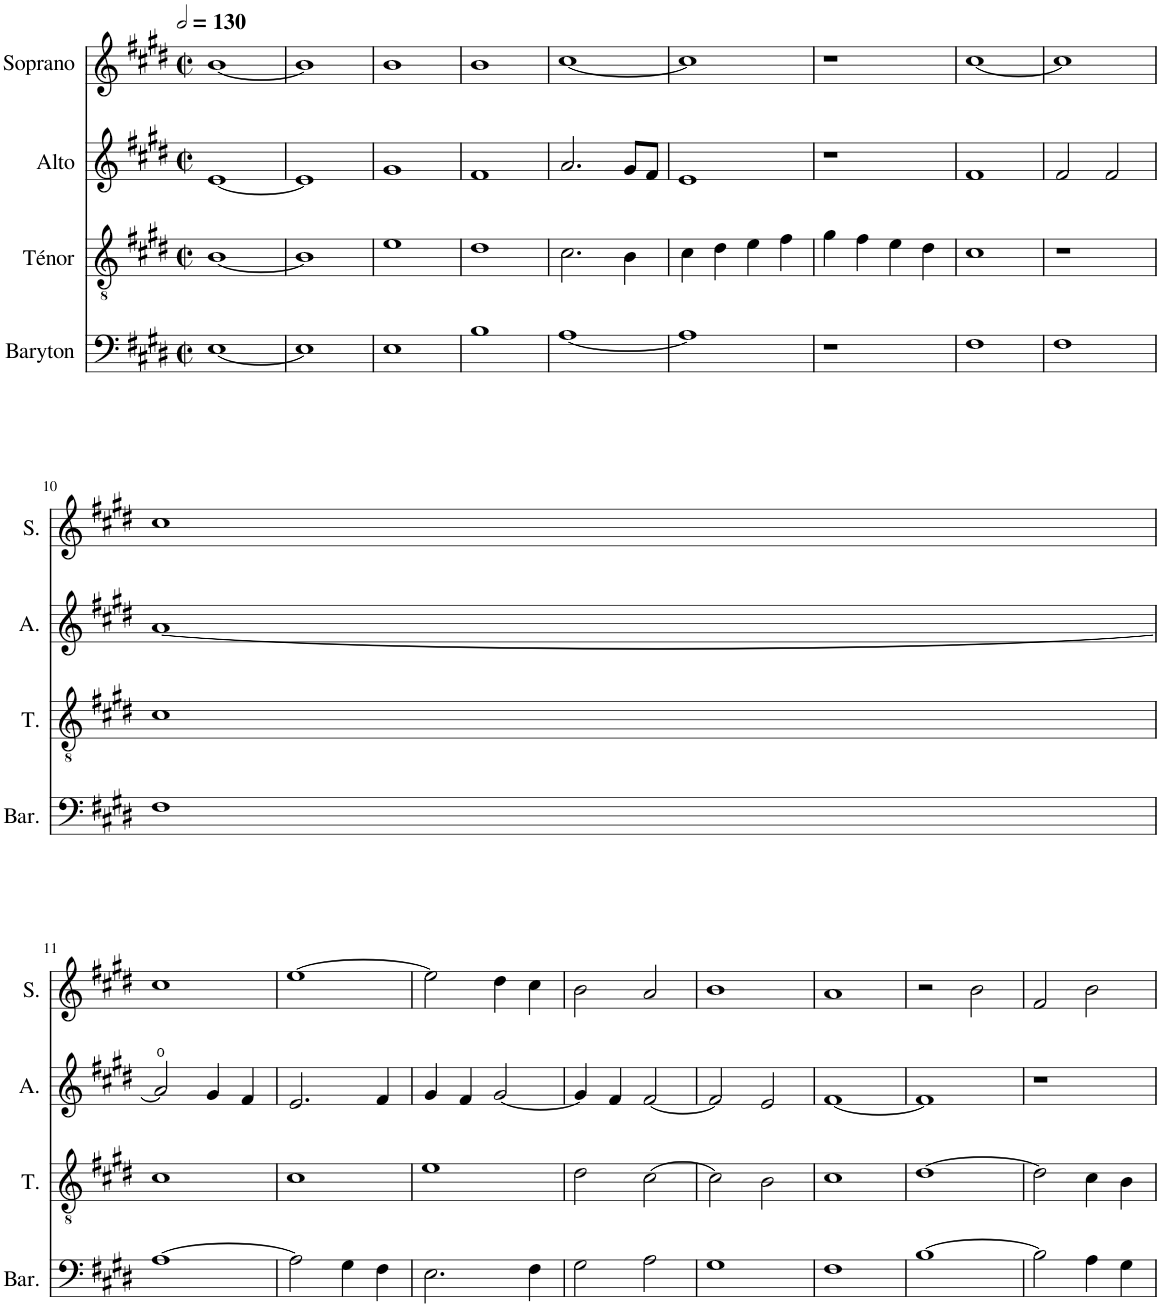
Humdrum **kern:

**kern	**kern	**kern	**kern
*part4	*part3	*part2	*part1
*staff4	*staff3	*staff2	*staff1
*I"Baryton	*I"Ténor	*I"Alto	*I"Soprano
*I'Bar.	*I'T.	*I'A.	*I'S.
*clefF4	*clefGv2	*clefG2	*clefG2
*k[f#c#g#d#]	*k[f#c#g#d#]	*k[f#c#g#d#]	*k[f#c#g#d#]
*M2/2	*M2/2	*M2/2	*M2/2
*met(c|)	*met(c|)	*met(c|)	*met(c|)
*MM260	*MM260	*MM260	*MM260
=1	=1	=1	=1
[1E	[1B	[1e	[1b
=2	=2	=2	=2
1E]	1B]	1e]	1b]
=3	=3	=3	=3
1E	1e	1g#	1b
=4	=4	=4	=4
1B	1d#	1f#	1b
=5	=5	=5	=5
[1A	2.c#\	2.a/	[1cc#
.	4B\	8g#/L	.
.	.	8f#/J	.
=6	=6	=6	=6
1A]	4c#\	1e	1cc#]
.	4d#\	.	.
.	4e\	.	.
.	4f#\	.	.
=7	=7	=7	=7
1r	4g#\	1r	1r
.	4f#\	.	.
.	4e\	.	.
.	4d#\	.	.
=8	=8	=8	=8
1F#	1c#	1f#	[1cc#
=9	=9	=9	=9
1F#	1r	2f#/	1cc#]
.	.	2f#/	.
!!LO:LB:g=z
=10	=10	=10	=10
1F#	1c#	[1a	1cc#
!!LO:LB:g=z
=11	=11	=11	=11
[1A	1c#	2a/]	1cc#
.	.	4g#/	.
.	.	4f#/	.
=12	=12	=12	=12
2A\]	1c#	2.e/	[1ee
4G#\	.	.	.
4F#\	.	4f#/	.
=13	=13	=13	=13
2.E\	1e	4g#/	2ee\]
.	.	4f#/	.
.	.	[2g#/	4dd#\
4F#\	.	.	4cc#\
=14	=14	=14	=14
2G#\	2d#\	4g#/]	2b\
.	.	4f#/	.
2A\	[2c#\	[2f#/	2a/
=15	=15	=15	=15
1G#	2c#\]	2f#/]	1b
.	2B\	2e/	.
=16	=16	=16	=16
1F#	1c#	[1f#	1a
=17	=17	=17	=17
[1B	[1d#	1f#]	2r
.	.	.	2b\
=18	=18	=18	=18
2B\]	2d#\]	1r	2f#/
4A\	4c#\	.	2b\
4G#\	4B\	.	.
=	=	=	=
*-	*-	*-	*-
